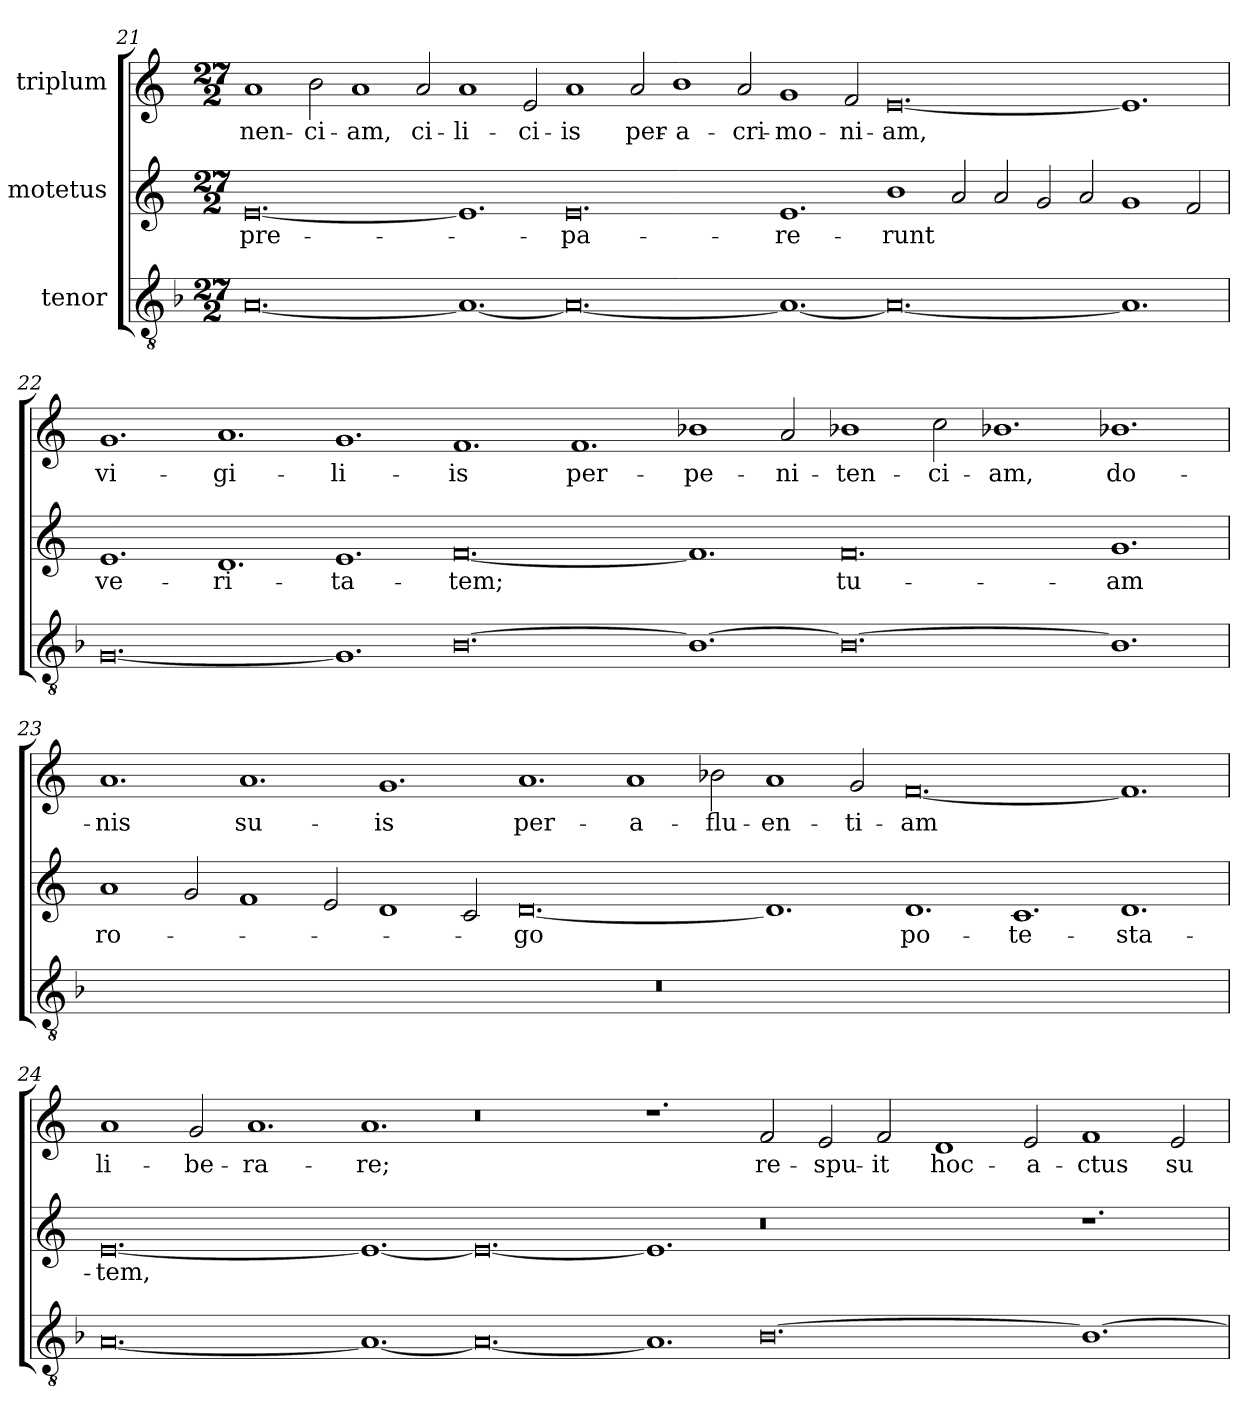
**kern	**kern	**text	**kern	**text
*part3	*part2	*part2	*part1	*part1
*staff3	*staff2	*staff2	*staff1	*staff1
*I"tenor	*I"motetus	*	*I"triplum	*
!!LO:LB:g=z
*clefGv2	*clefG2	*	*clefG2	*
*k[b-]	*k[]	*	*k[]	*
*F:	*C:	*	*C:	*
*M27/2	*M27/2	*	*M27/2	*
=21	=21	=21	=21	=21
[0.A/	[0.e/	pre-	1a/	-nen-
.	.	.	2b\	-ci-
.	.	.	1a/	-am,
.	.	.	2a/	ci-
1.A/_	1.e/]	.	1a/	-li-
.	.	.	2e/	-ci-
0.A/_	0.e/	-pa-	1a/	-is
.	.	.	2a/	per-
.	.	.	1b\	a-
.	.	.	2a/	-cri-
1.A/_	1.e/	-re-	1g/	-mo-
.	.	.	2f/	-ni-
0.A/_	1b\	-runt	[0.e/	-am,
.	2a/	.	.	.
.	2a/	.	.	.
.	2g/	.	.	.
.	2a/	.	.	.
1.A/]	1g/	.	1.e/]	.
.	2f/	.	.	.
!!LO:LB:g=z
=22	=22	=22	=22	=22
[0.G/	1.e/	ve-	1.g/	vi-
.	1.d/	-ri-	1.a/	-gi-
1.G/]	1.e/	-ta-	1.g/	-li-
[0.B-\	[0.f/	-tem;	1.f/	-is
.	.	.	1.f/	per-
1.B-\_	1.f/]	.	1b-X\	pe-
.	.	.	2a/	-ni-
0.B-\_	0.f/	tu-	1b-X\	-ten-
.	.	.	2cc\	-ci-
.	.	.	1.b-X\	-am,
1.B-\]	1.g/	-am	1.b-X\	do-
!!LO:LB:g=z
=23	=23	=23	=23	=23
2%27r	1a/	ro-	1.a/	-nis
.	2g/	.	.	.
.	1f/	.	1.a/	su-
.	2e/	.	.	.
.	1d/	.	1.g/	-is
.	2c/	.	.	.
.	[0.d/	-go	1.a/	per-
.	.	.	1a/	a-
.	.	.	2b-X\	-flu-
.	1.d/]	.	1a/	-en-
.	.	.	2g/	-ti-
.	1.d/	po-	[0.f/	-am
.	1.c/	-te-	.	.
.	1.d/	-sta-	1.f/]	.
!!LO:PB:g=z
=24	=24	=24	=24	=24
[0.A/	[0.e/	-tem,	1a/	li-
.	.	.	2g/	-be-
.	.	.	1.a/	-ra-
1.A/_	1.e/_	.	1.a/	-re;
0.A/_	0.e/_	.	0.r	.
1.A/]	1.e/]	.	1.r	.
[0.B-\	0.r	.	2f/	re-
.	.	.	2e/	-spu-
.	.	.	2f/	-it
.	.	.	1d/	hoc-
.	.	.	2e/	a-
1.B-\_	1.r	.	1f/	-ctus
.	.	.	2e/	su-
=	=	=	=	=
*-	*-	*-	*-	*-
